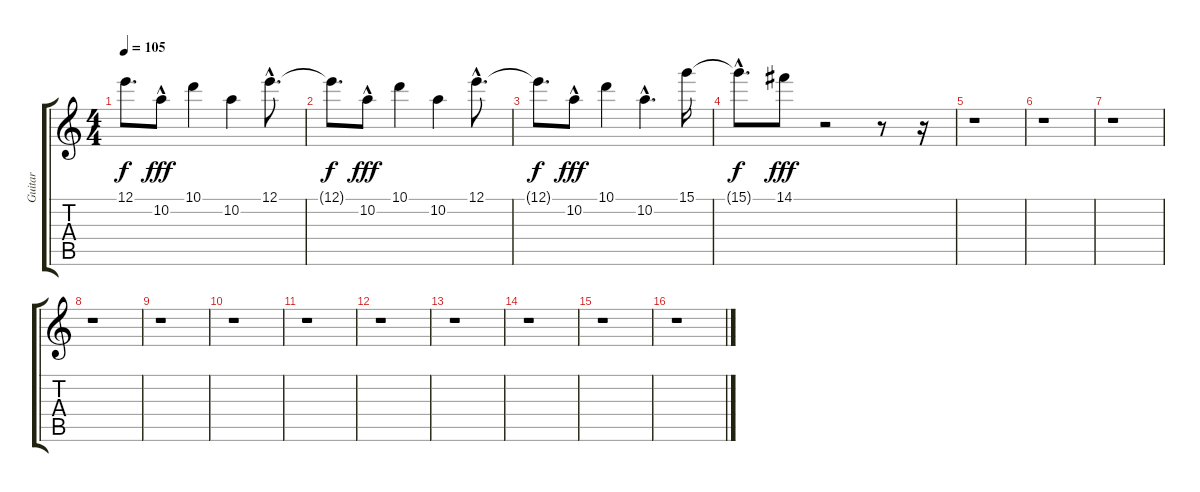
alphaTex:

\track ("Guitar" "Guitar") {instrument overdrivenguitar}
\staff {score tabs}
\tuning (E4 B3 G3 D3 A2 E2) {hide}
\ts (4 4)
\tempo 105
\clef g2
\ks c
12.1{t}.8{d dy f} 10.2{hac}.8{dy fff} 10.1.4 10.2.4 12.1{hac}.8{d} |
12.1{t}.8{d dy f} 10.2{hac}.8{dy fff} 10.1.4 10.2.4 12.1{hac}.8{d} |
12.1{t}.8{d dy f} 10.2{hac}.8{dy fff} 10.1.4 10.2{hac}.4{d} 15.1.16 |
15.1{hac t}.8{d dy f} 14.1.8{dy fff} r.2 r.8 r.16 |
r.1 |
r.1 |
r.1 |
r.1 |
r.1 |
r.1 |
r.1 |
r.1 |
r.1 |
r.1 |
r.1 |
r.1
